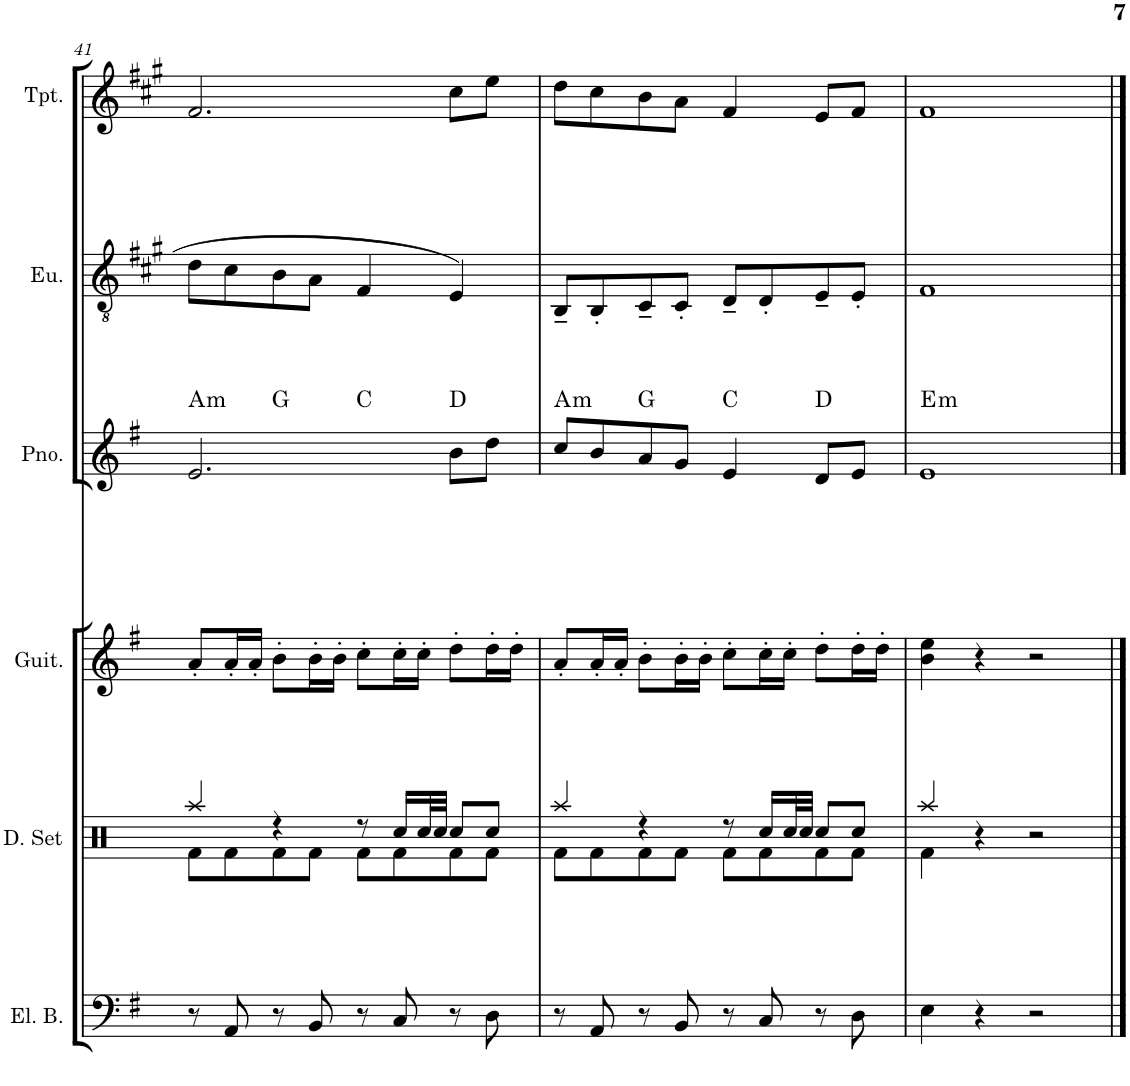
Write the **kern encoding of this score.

**kern	**kern	**kern	**kern	**harte	**kern	**kern
*part6	*part5	*part4	*part3	*part3	*part2	*part1
*staff6	*staff5	*staff4	*staff3	*	*staff2	*staff1
*I"Electric Bass	*I"Drumset	*I"Acoustic Guitar	*I"Piano	*	*I"Euphonium	*I"Trumpet
*I'El. B.	*I'D. Set	*I'Guit.	*I'Pno.	*	*I'Eu.	*I'Tpt.
!!LO:PB:g=z
*clefF4	*clefX	*clefG2	*clefG2	*	*clefGv2	*clefG2
*Trd7c12	*	*	*	*	*Trd1c2	*Trd1c2
*k[f#]	*k[]	*k[f#]	*k[f#]	*	*k[f#c#g#]	*k[f#c#g#]
*M4/4	*M4/4	*M4/4	*M4/4	*	*M4/4	*M4/4
=41	=41	=41	=41	=41	=41	=41
*	*^	*	*	*	*	*
!	!	!	!	!	!LO:H:kt=m	!	!
*	*	*	*	*^	*	*	*
*	*	*	*	*	*^	*	*	*
8r	4Raa/	8Rf\L	8a'/L	2.e/	4ryy	2ryy	A:min	8d\L	2.f#/
8AA/	.	8Rf\	16a'/L	.	.	.	.	8c#\	.
.	.	.	16a'/JJ	.	.	.	.	.	.
8r	4r	8Rf\	8b'\L	.	2.ryy	.	G:maj	8B\	.
8BB/	.	8Rf\J	16b'\L	.	.	.	.	8A\J	.
.	.	.	16b'\JJ	.	.	.	.	.	.
!	!	!	!	!	!	!	!LO:H:kt=N.C.	!	!
8r	8r	8Rf\L	8cc'\L	.	.	2ryy	N	4F#/	.
8C/	16Rcc/LL	8Rf\	16cc'\L	.	.	.	.	.	.
.	32Rcc/L	.	16cc'\JJ	.	.	.	.	.	.
.	32Rcc/JJJ	.	.	.	.	.	.	.	.
!	!	!	!	!	!	!	!LO:H:kt=N.C.	!	!
8r	8Rcc/L	8Rf\	8dd'\L	8b\L	.	.	N	4E/	8cc#\L
8D\	8Rcc/J	8Rf\J	16dd'\L	8dd\J	.	.	.	.	8ee\J
.	.	.	16dd'\JJ	.	.	.	.	.	.
=42	=42	=42	=42	=42	=42	=42	=42	=42	=42
!	!	!	!	!	!	!	!LO:H:kt=m	!	!
*	*	*	*	*v	*v	*v	*	*	*
8r	4Raa/	8Rf\L	8a'/L	8cc/L	A:min	8BB~/L	8dd\L
8AA/	.	8Rf\	16a'/L	8b/	.	8BB'/	8cc#\
.	.	.	16a'/JJ	.	.	.	.
8r	4r	8Rf\	8b'\L	8a/	G:maj	8C#~/	8b\
8BB/	.	8Rf\J	16b'\L	8g/J	.	8C#'/J	8a\J
.	.	.	16b'\JJ	.	.	.	.
!	!	!	!	!	!LO:H:kt=N.C.	!	!
8r	8r	8Rf\L	8cc'\L	4e/	N	8D~/L	4f#/
8C/	16Rcc/LL	8Rf\	16cc'\L	.	.	8D'/	.
.	32Rcc/L	.	16cc'\JJ	.	.	.	.
.	32Rcc/JJJ	.	.	.	.	.	.
!	!	!	!	!	!LO:H:kt=N.C.	!	!
8r	8Rcc/L	8Rf\	8dd'\L	8d/L	N	8E~/	8e/L
8D\	8Rcc/J	8Rf\J	16dd'\L	8e/J	.	8E'/J	8f#/J
.	.	.	16dd'\JJ	.	.	.	.
=43	=43	=43	=43	=43	=43	=43	=43
!	!	!	!	!	!LO:H:kt=m	!	!
4E\	4Raa/	4Rf\	4b\ 4ee\	1e	E:min	1F#	1f#
4r	4r	2.ryy	4r	.	.	.	.
2r	2r	.	2r	.	.	.	.
*	*v	*v	*	*	*	*	*
==	==	==	==	==	==	==
*-	*-	*-	*-	*-	*-	*-
